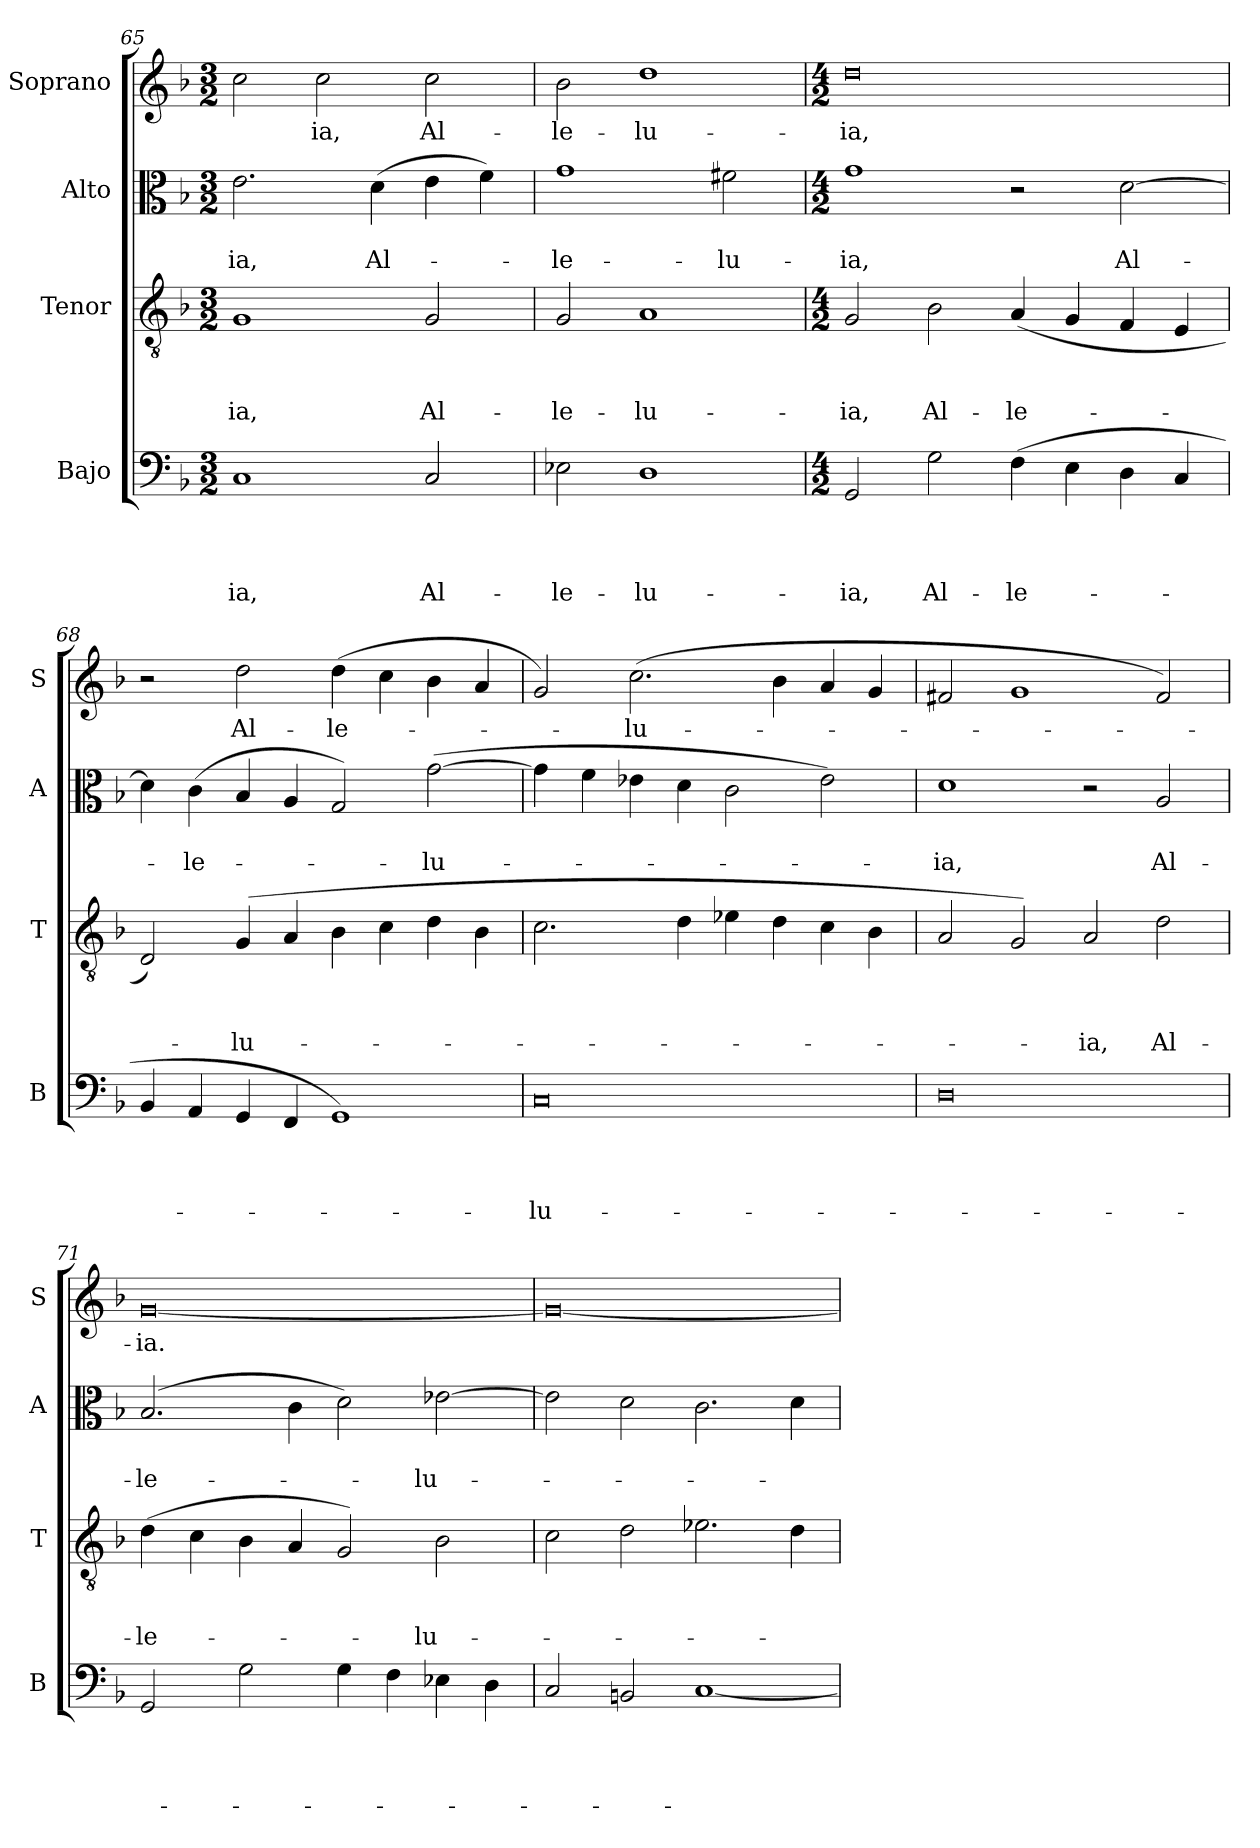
**kern	**text	**text	**text	**text	**kern	**text	**text	**text	**kern	**text	**text	**kern	**text
*part4	*part4	*part4	*part4	*part4	*part3	*part3	*part3	*part3	*part2	*part2	*part2	*part1	*part1
*staff4	*staff4	*staff4	*staff4	*staff4	*staff3	*staff3	*staff3	*staff3	*staff2	*staff2	*staff2	*staff1	*staff1
*I"Bajo	*	*	*	*	*I"Tenor	*	*	*	*I"Alto	*	*	*I"Soprano	*
*I'B	*	*	*	*	*I'T	*	*	*	*I'A	*	*	*I'S	*
*clefF4	*	*	*	*	*clefGv2	*	*	*	*clefC3	*	*	*clefG2	*
*k[b-]	*	*	*	*	*k[b-]	*	*	*	*k[b-]	*	*	*k[b-]	*
*d:	*	*	*	*	*d:	*	*	*	*d:	*	*	*d:	*
*M3/2	*	*	*	*	*M3/2	*	*	*	*M3/2	*	*	*M3/2	*
=65	=65	=65	=65	=65	=65	=65	=65	=65	=65	=65	=65	=65	=65
!	!	!	!	!LO:LY:b	!	!	!	!LO:LY:b	!	!	!LO:LY:b	!	!
1C	.	.	.	-ia,	1G	.	.	-ia,	2.e\	.	-ia,	2cc\	.
!	!	!	!	!	!	!	!	!	!	!	!	!	!LO:LY:b
.	.	.	.	.	.	.	.	.	.	.	.	2cc\	-ia,
!	!	!	!	!	!	!	!	!	!	!	!LO:LY:b	!	!
.	.	.	.	.	.	.	.	.	(>4d\	.	Al-	.	.
!	!	!	!	!LO:LY:b	!	!	!	!LO:LY:b	!	!	!	!	!LO:LY:b
2C/	.	.	.	Al-	2G/	.	.	Al-	4e\	.	.	2cc\	Al-
.	.	.	.	.	.	.	.	.	4f\)	.	.	.	.
=66	=66	=66	=66	=66	=66	=66	=66	=66	=66	=66	=66	=66	=66
!	!	!	!	!LO:LY:b	!	!	!	!LO:LY:b	!	!	!LO:LY:b	!	!LO:LY:b
2E-X\	.	.	.	-le-	2G/	.	.	-le-	1g	.	-le-	2b-\	-le-
!	!	!	!	!LO:LY:b	!	!	!	!LO:LY:b	!	!	!	!	!LO:LY:b
1D	.	.	.	-lu-	1A	.	.	-lu-	.	.	.	1dd	-lu-
!	!	!	!	!	!	!	!	!	!	!	!LO:LY:b	!	!
.	.	.	.	.	.	.	.	.	2f#X\	.	-lu-	.	.
=67	=67	=67	=67	=67	=67	=67	=67	=67	=67	=67	=67	=67	=67
*M4/2	*	*	*	*	*M4/2	*	*	*	*M4/2	*	*	*M4/2	*
!	!	!	!	!LO:LY:b	!	!	!	!LO:LY:b	!	!	!LO:LY:b	!	!LO:LY:b
2GG/	.	.	.	-ia,	2G/	.	.	-ia,	1g	.	-ia,	0dd	-ia,
!	!	!	!	!LO:LY:b	!	!	!	!LO:LY:b	!	!	!	!	!
2G\	.	.	.	Al-	2B-\	.	.	Al-	.	.	.	.	.
!	!	!	!	!LO:LY:b	!	!	!	!LO:LY:b	!	!	!	!	!
(>4F\	.	.	.	-le-	(<4A/	.	.	-le-	2r	.	.	.	.
4E\	.	.	.	.	4G/	.	.	.	.	.	.	.	.
!	!	!	!	!	!	!	!	!	!	!	!LO:LY:b	!	!
4D\	.	.	.	.	4F/	.	.	.	[2d\	.	Al-	.	.
4C/	.	.	.	.	4E/	.	.	.	.	.	.	.	.
=68	=68	=68	=68	=68	=68	=68	=68	=68	=68	=68	=68	=68	=68
4BB-/	.	.	.	.	2D/)	.	.	.	4d\]	.	.	2r	.
!	!	!	!	!	!	!	!	!	!	!	!LO:LY:b	!	!
4AA/	.	.	.	.	.	.	.	.	(>4c\	.	-le-	.	.
!	!	!	!	!	!	!	!	!LO:LY:b	!	!	!	!	!LO:LY:b
4GG/	.	.	.	.	(>4G/	.	.	-lu-	4B-/	.	.	2dd\	Al-
4FF/	.	.	.	.	4A/	.	.	.	4A/	.	.	.	.
!	!	!	!	!	!	!	!	!	!	!	!	!	!LO:LY:b
1GG)	.	.	.	.	4B-\	.	.	.	2G/)	.	.	(>4dd\	-le-
.	.	.	.	.	4c\	.	.	.	.	.	.	4cc\	.
!	!	!	!	!	!	!	!	!	!	!	!LO:LY:b	!	!
.	.	.	.	.	4d\	.	.	.	(>[2g\	.	-lu-	4b-\	.
.	.	.	.	.	4B-\	.	.	.	.	.	.	4a/	.
!!LO:LB:g=z
=69	=69	=69	=69	=69	=69	=69	=69	=69	=69	=69	=69	=69	=69
!	!	!	!	!LO:LY:b	!	!	!	!	!	!	!	!	!
0C	.	.	.	-lu-	2.c\	.	.	.	4g\]	.	.	2g/)	.
.	.	.	.	.	.	.	.	.	4f\	.	.	.	.
!	!	!	!	!	!	!	!	!	!	!	!	!	!LO:LY:b
.	.	.	.	.	.	.	.	.	4e-X\	.	.	(>2.cc\	-lu-
.	.	.	.	.	4d\	.	.	.	4d\	.	.	.	.
.	.	.	.	.	4e-X\	.	.	.	2c\	.	.	.	.
.	.	.	.	.	4d\	.	.	.	.	.	.	4b-\	.
.	.	.	.	.	4c\	.	.	.	2e-\)	.	.	4a/	.
.	.	.	.	.	4B-\	.	.	.	.	.	.	4g/	.
=70	=70	=70	=70	=70	=70	=70	=70	=70	=70	=70	=70	=70	=70
!	!	!	!	!	!	!	!	!	!	!	!LO:LY:b	!	!
0D	.	.	.	.	2A/	.	.	.	1d	.	-ia,	2f#X/	.
.	.	.	.	.	2G/)	.	.	.	.	.	.	1g	.
!	!	!	!	!	!	!	!	!LO:LY:b	!	!	!	!	!
.	.	.	.	.	2A/	.	.	-ia,	2r	.	.	.	.
!	!	!	!	!	!	!	!	!LO:LY:b	!	!	!LO:LY:b	!	!
.	.	.	.	.	2d\	.	.	Al-	2A/	.	Al-	2f#/)	.
=71	=71	=71	=71	=71	=71	=71	=71	=71	=71	=71	=71	=71	=71
!	!	!	!	!	!	!	!	!LO:LY:b	!	!	!LO:LY:b	!	!LO:LY:b
2GG/	.	.	.	.	(>4d\	.	.	-le-	(>2.B-/	.	-le-	[0g	-ia.
.	.	.	.	.	4c\	.	.	.	.	.	.	.	.
2G\	.	.	.	.	4B-\	.	.	.	.	.	.	.	.
.	.	.	.	.	4A/	.	.	.	4c\	.	.	.	.
4G\	.	.	.	.	2G/)	.	.	.	2d\)	.	.	.	.
4F\	.	.	.	.	.	.	.	.	.	.	.	.	.
!	!	!	!	!	!	!	!	!LO:LY:b	!	!	!LO:LY:b	!	!
4E-X\	.	.	.	.	2B-\	.	.	-lu-	[2e-X\	.	-lu-	.	.
4D\	.	.	.	.	.	.	.	.	.	.	.	.	.
=72	=72	=72	=72	=72	=72	=72	=72	=72	=72	=72	=72	=72	=72
2C/	.	.	.	.	2c\	.	.	.	2e-\]	.	.	0g_	.
2BBn/	.	.	.	.	2d\	.	.	.	2d\	.	.	.	.
[1C	.	.	.	.	2.e-X\	.	.	.	2.c\	.	.	.	.
.	.	.	.	.	4d\	.	.	.	4d\	.	.	.	.
=	=	=	=	=	=	=	=	=	=	=	=	=	=
*-	*-	*-	*-	*-	*-	*-	*-	*-	*-	*-	*-	*-	*-
